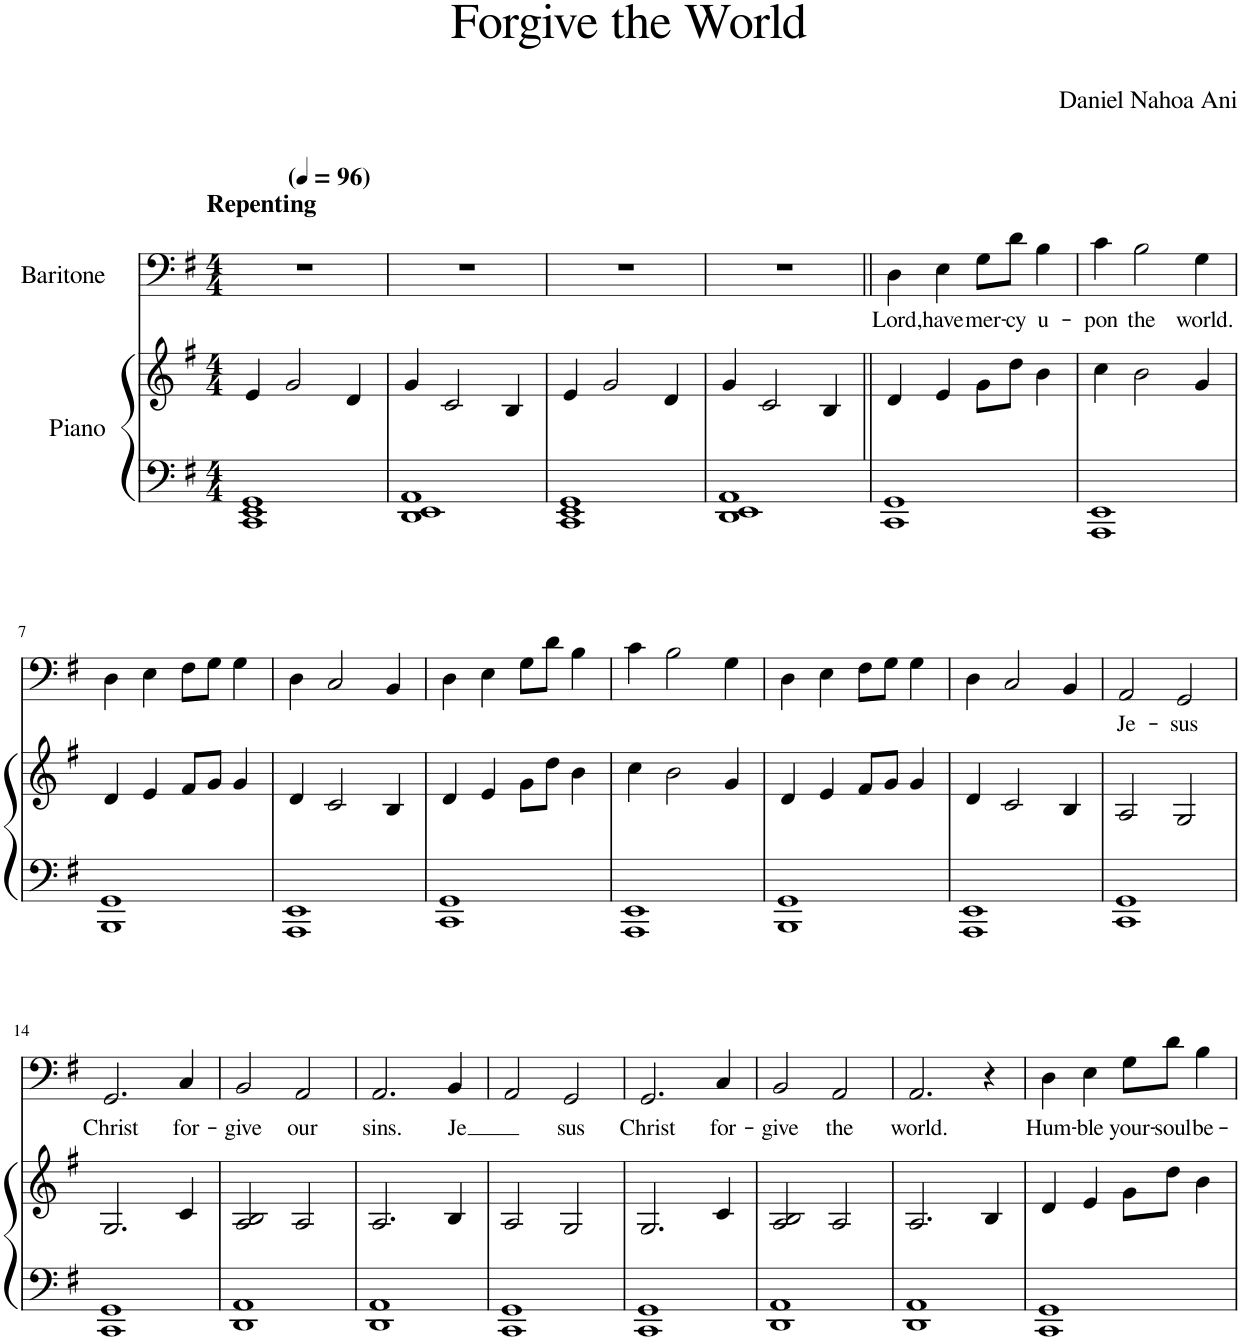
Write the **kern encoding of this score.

**kern	**kern	**kern	**text
*part2	*part2	*part1	*part1
*staff3	*staff2	*staff1	*staff1
*I"Piano	*	*I"Baritone	*
*I'Pno	*	*	*
*clefF4	*clefG2	*clefF4	*
*k[f#]	*k[f#]	*k[f#]	*
*M4/4	*M4/4	*M4/4	*
*MM96	*MM96	*MM96	*
=1	=1	=1	=1
!	!	!LO:TX:a:B:t=Repenting	!
1CC 1EE 1GG	4e/	1r	.
.	2g/	.	.
.	4d/	.	.
=2	=2	=2	=2
1DD 1EE 1AA	4g/	1r	.
.	2c/	.	.
.	4B/	.	.
=3	=3	=3	=3
1CC 1EE 1GG	4e/	1r	.
.	2g/	.	.
.	4d/	.	.
=4	=4	=4	=4
1DD 1EE 1AA	4g/	1r	.
.	2c/	.	.
.	4B/	.	.
=5||	=5||	=5||	=5||
!	!	!	!LO:LY:b
1CC 1GG	4d/	4D\	Lord,
!	!	!	!LO:LY:b
.	4e/	4E\	have
!	!	!	!LO:LY:b
.	8g\L	8G\L	mer-
!	!	!	!LO:LY:b
.	8dd\J	8d\J	-cy
!	!	!	!LO:LY:b
.	4b\	4B\	u-
=6	=6	=6	=6
!	!	!	!LO:LY:b
1AAA 1EE	4cc\	4c\	-pon
!	!	!	!LO:LY:b
.	2b\	2B\	the
!	!	!	!LO:LY:b
.	4g/	4G\	world.
!!LO:LB:g=z
=7	=7	=7	=7
1BBB 1GG	4d/	4D\	.
.	4e/	4E\	.
.	8f#/L	8F#\L	.
.	8g/J	8G\J	.
.	4g/	4G\	.
=8	=8	=8	=8
1AAA 1EE	4d/	4D\	.
.	2c/	2C/	.
.	4B/	4BB/	.
=9	=9	=9	=9
1CC 1GG	4d/	4D\	.
.	4e/	4E\	.
.	8g\L	8G\L	.
.	8dd\J	8d\J	.
.	4b\	4B\	.
=10	=10	=10	=10
1AAA 1EE	4cc\	4c\	.
.	2b\	2B\	.
.	4g/	4G\	.
=11	=11	=11	=11
1BBB 1GG	4d/	4D\	.
.	4e/	4E\	.
.	8f#/L	8F#\L	.
.	8g/J	8G\J	.
.	4g/	4G\	.
=12	=12	=12	=12
1AAA 1EE	4d/	4D\	.
.	2c/	2C/	.
.	4B/	4BB/	.
=13	=13	=13	=13
!	!	!	!LO:LY:b
1CC 1GG	2A/	2AA/	Je-
!	!	!	!LO:LY:b
.	2G/	2GG/	-sus
!!LO:LB:g=z
=14	=14	=14	=14
!	!	!	!LO:LY:b
1CC 1GG	2.G/	2.GG/	Christ
!	!	!	!LO:LY:b
.	4c/	4C/	for-
=15	=15	=15	=15
!	!	!	!LO:LY:b
1DD 1AA	2A/ 2B/	2BB/	-give
!	!	!	!LO:LY:b
.	2A/	2AA/	our
=16	=16	=16	=16
!	!	!	!LO:LY:b
1DD 1AA	2.A/	2.AA/	sins.
!	!	!	!LO:LY:b
.	4B/	4BB/	Je
=17	=17	=17	=17
1CC 1GG	2A/	2AA/	.
!	!	!	!LO:LY:b
.	2G/	2GG/	sus
=18	=18	=18	=18
!	!	!	!LO:LY:b
1CC 1GG	2.G/	2.GG/	Christ
!	!	!	!LO:LY:b
.	4c/	4C/	for-
=19	=19	=19	=19
!	!	!	!LO:LY:b
1DD 1AA	2A/ 2B/	2BB/	-give
!	!	!	!LO:LY:b
.	2A/	2AA/	the
=20	=20	=20	=20
!	!	!	!LO:LY:b
1DD 1AA	2.A/	2.AA/	world.
.	4B/	4r	.
=21	=21	=21	=21
!	!	!	!LO:LY:b
1CC 1GG	4d/	4D\	Hum-
!	!	!	!LO:LY:b
.	4e/	4E\	-ble
!	!	!	!LO:LY:b
.	8g\L	8G\L	your-
!	!	!	!LO:LY:b
.	8dd\J	8d\J	soul
!	!	!	!LO:LY:b
.	4b\	4B\	be-
=	=	=	=
*-	*-	*-	*-
